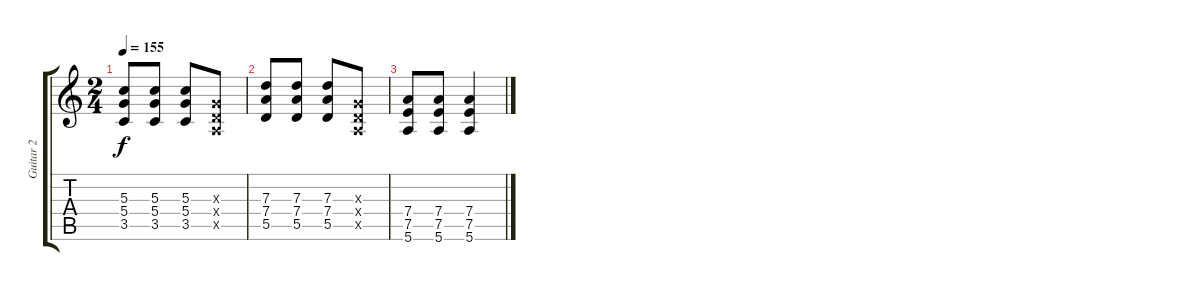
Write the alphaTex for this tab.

\track ("Guitar 2" "Guitar 2") {instrument overdrivenguitar}
\staff {score tabs}
\tuning (E4 B3 G3 D3 A2 E2) {hide}
\ts (2 4)
\tempo 155
\clef g2
\ks c
(5.3 5.4 3.5).8{dy f} (5.3 5.4 3.5).8 (5.3 5.4 3.5).8 (0.3{x} 0.4{x} 0.5{x}).8 |
(7.3 7.4 5.5).8 (7.3 7.4 5.5).8 (7.3 7.4 5.5).8 (0.3{x} 0.4{x} 0.5{x}).8 |
(7.4 7.5 5.6).8 (7.4 7.5 5.6).8 (7.4 7.5 5.6).4
